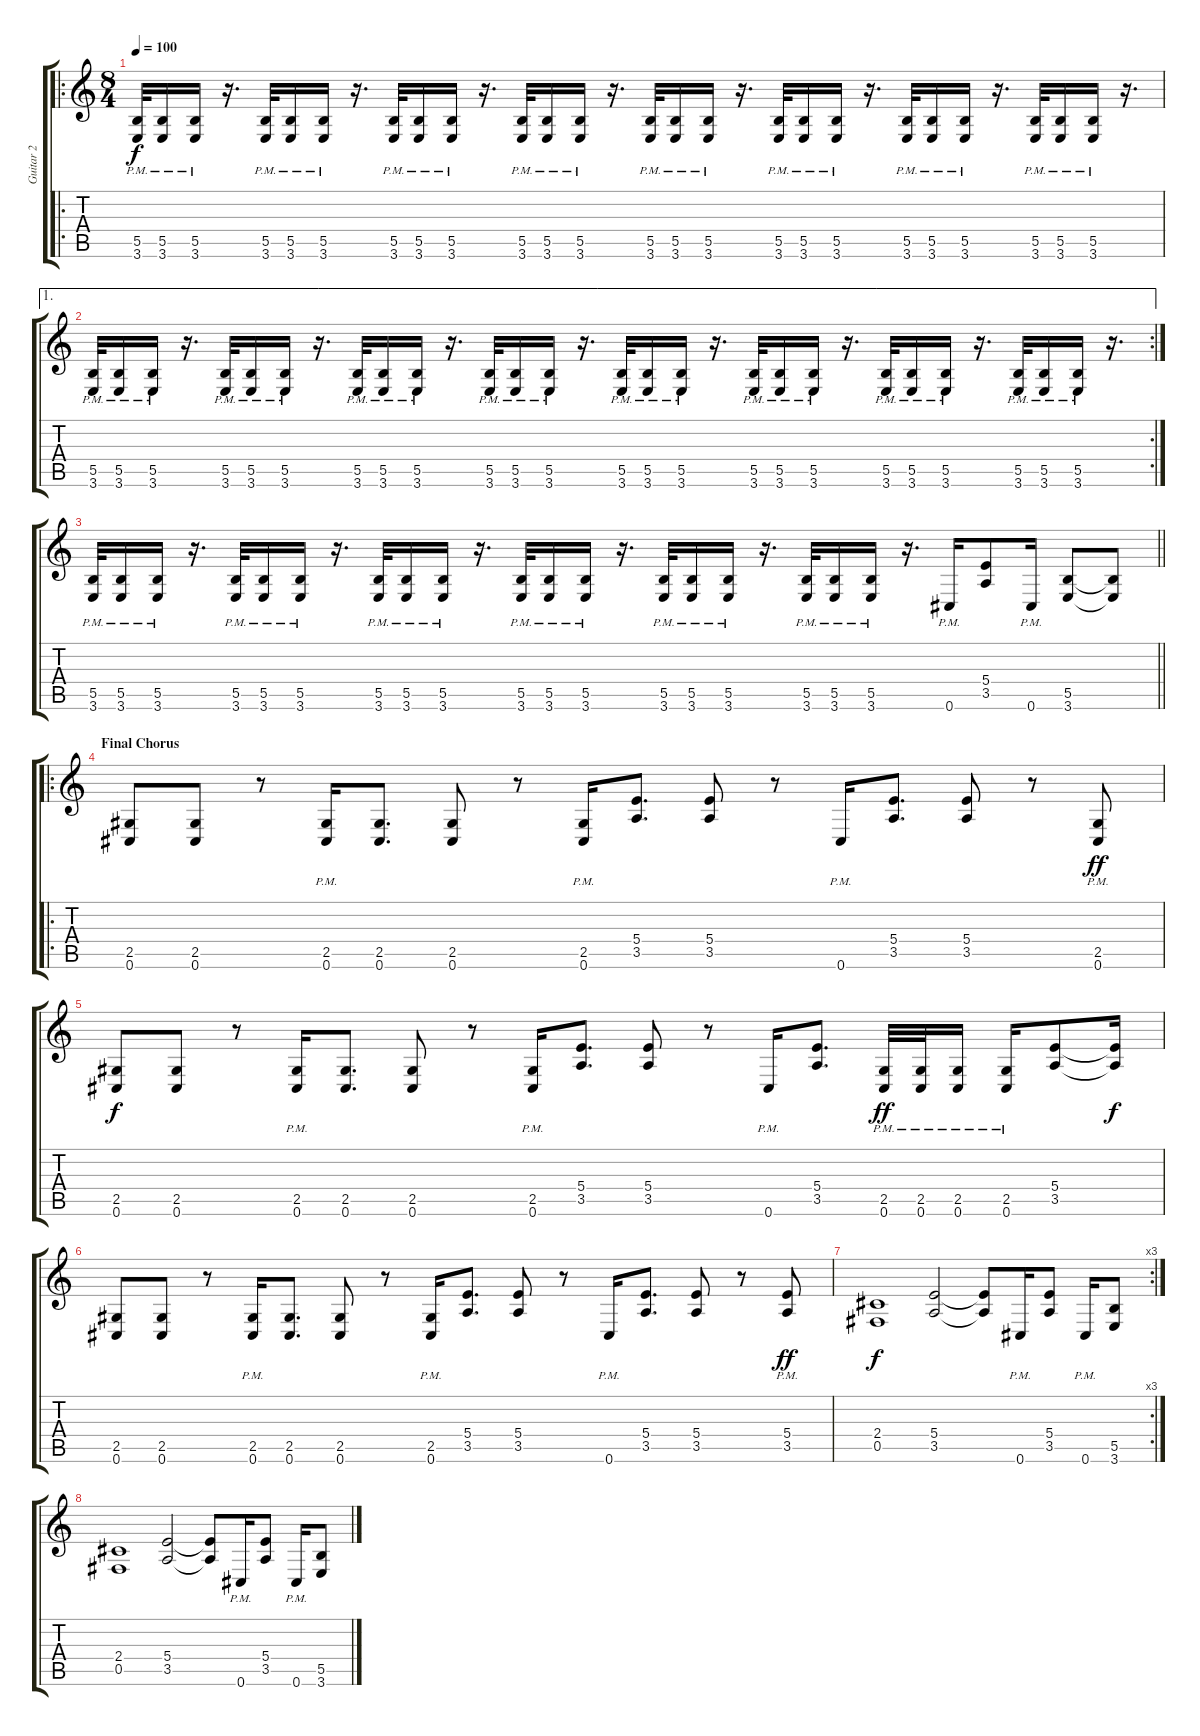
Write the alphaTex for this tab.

\track ("Guitar 2" "Guitar 2") {instrument distortionguitar}
\staff {score tabs}
\tuning (Db4 Ab3 E3 B2 Gb2 Db2) {hide}
\ro
\ts (8 4)
\tempo 100
\clef g2
\ks c
(5.5{pm} 3.6{pm}).32{dy f} (5.5{pm} 3.6{pm}).16 (5.5{pm} 3.6{pm}).16 r.16{d} (5.5{pm} 3.6{pm}).32 (5.5{pm} 3.6{pm}).16 (5.5{pm} 3.6{pm}).16 r.16{d} (5.5{pm} 3.6{pm}).32 (5.5{pm} 3.6{pm}).16 (5.5{pm} 3.6{pm}).16 r.16{d} (5.5{pm} 3.6{pm}).32 (5.5{pm} 3.6{pm}).16 (5.5{pm} 3.6{pm}).16 r.16{d} (5.5{pm} 3.6{pm}).32 (5.5{pm} 3.6{pm}).16 (5.5{pm} 3.6{pm}).16 r.16{d} (5.5{pm} 3.6{pm}).32 (5.5{pm} 3.6{pm}).16 (5.5{pm} 3.6{pm}).16 r.16{d} (5.5{pm} 3.6{pm}).32 (5.5{pm} 3.6{pm}).16 (5.5{pm} 3.6{pm}).16 r.16{d} (5.5{pm} 3.6{pm}).32 (5.5{pm} 3.6{pm}).16 (5.5{pm} 3.6{pm}).16 r.16{d} |
\ae 1
\rc 2
(5.5{pm} 3.6{pm}).32 (5.5{pm} 3.6{pm}).16 (5.5{pm} 3.6{pm}).16 r.16{d} (5.5{pm} 3.6{pm}).32 (5.5{pm} 3.6{pm}).16 (5.5{pm} 3.6{pm}).16 r.16{d} (5.5{pm} 3.6{pm}).32 (5.5{pm} 3.6{pm}).16 (5.5{pm} 3.6{pm}).16 r.16{d} (5.5{pm} 3.6{pm}).32 (5.5{pm} 3.6{pm}).16 (5.5{pm} 3.6{pm}).16 r.16{d} (5.5{pm} 3.6{pm}).32 (5.5{pm} 3.6{pm}).16 (5.5{pm} 3.6{pm}).16 r.16{d} (5.5{pm} 3.6{pm}).32 (5.5{pm} 3.6{pm}).16 (5.5{pm} 3.6{pm}).16 r.16{d} (5.5{pm} 3.6{pm}).32 (5.5{pm} 3.6{pm}).16 (5.5{pm} 3.6{pm}).16 r.16{d} (5.5{pm} 3.6{pm}).32 (5.5{pm} 3.6{pm}).16 (5.5{pm} 3.6{pm}).16 r.16{d} |
\barLineRight lightlight
(5.5{pm} 3.6{pm}).32 (5.5{pm} 3.6{pm}).16 (5.5{pm} 3.6{pm}).16 r.16{d} (5.5{pm} 3.6{pm}).32 (5.5{pm} 3.6{pm}).16 (5.5{pm} 3.6{pm}).16 r.16{d} (5.5{pm} 3.6{pm}).32 (5.5{pm} 3.6{pm}).16 (5.5{pm} 3.6{pm}).16 r.16{d} (5.5{pm} 3.6{pm}).32 (5.5{pm} 3.6{pm}).16 (5.5{pm} 3.6{pm}).16 r.16{d} (5.5{pm} 3.6{pm}).32 (5.5{pm} 3.6{pm}).16 (5.5{pm} 3.6{pm}).16 r.16{d} (5.5{pm} 3.6{pm}).32 (5.5{pm} 3.6{pm}).16 (5.5{pm} 3.6{pm}).16 r.16{d} 0.6{pm}.16 (5.4 3.5).8 0.6{pm}.16 (5.5 3.6).8 (5.5{t} 3.6{t}).8 |
\ro
\section ("" "Final Chorus")
(2.5 0.6).8 (2.5 0.6).8 r.8 (2.5{pm} 0.6{pm}).16 (2.5 0.6).8{d} (2.5 0.6).8 r.8 (2.5{pm} 0.6{pm}).16 (5.4 3.5).8{d} (5.4 3.5).8 r.8 0.6{pm}.16 (5.4 3.5).8{d} (5.4 3.5).8 r.8 (2.5{pm} 0.6{pm}).8{dy ff} |
(2.5 0.6).8{dy f} (2.5 0.6).8 r.8 (2.5{pm} 0.6{pm}).16 (2.5 0.6).8{d} (2.5 0.6).8 r.8 (2.5{pm} 0.6{pm}).16 (5.4 3.5).8{d} (5.4 3.5).8 r.8 0.6{pm}.16 (5.4 3.5).8{d} (2.5{pm} 0.6{pm}).32{dy ff} (2.5{pm} 0.6{pm}).32 (2.5{pm} 0.6{pm}).16 (2.5{pm} 0.6{pm}).16 (5.4 3.5).8 (5.4{t} 3.5{t}).16{dy f} |
(2.5 0.6).8 (2.5 0.6).8 r.8 (2.5{pm} 0.6{pm}).16 (2.5 0.6).8{d} (2.5 0.6).8 r.8 (2.5{pm} 0.6{pm}).16 (5.4 3.5).8{d} (5.4 3.5).8 r.8 0.6{pm}.16 (5.4 3.5).8{d} (5.4 3.5).8 r.8 (5.4 3.5{pm}).8{dy ff} |
\rc 3
(2.4 0.5).1{dy f} (5.4 3.5).2 (5.4{t} 3.5{t}).8 0.6{pm}.16 (5.4 3.5).8 0.6{pm}.16 (5.5 3.6).8 |
(2.4 0.5).1 (5.4 3.5).2 (5.4{t} 3.5{t}).8 0.6{pm}.16 (5.4 3.5).8 0.6{pm}.16 (5.5 3.6).8
